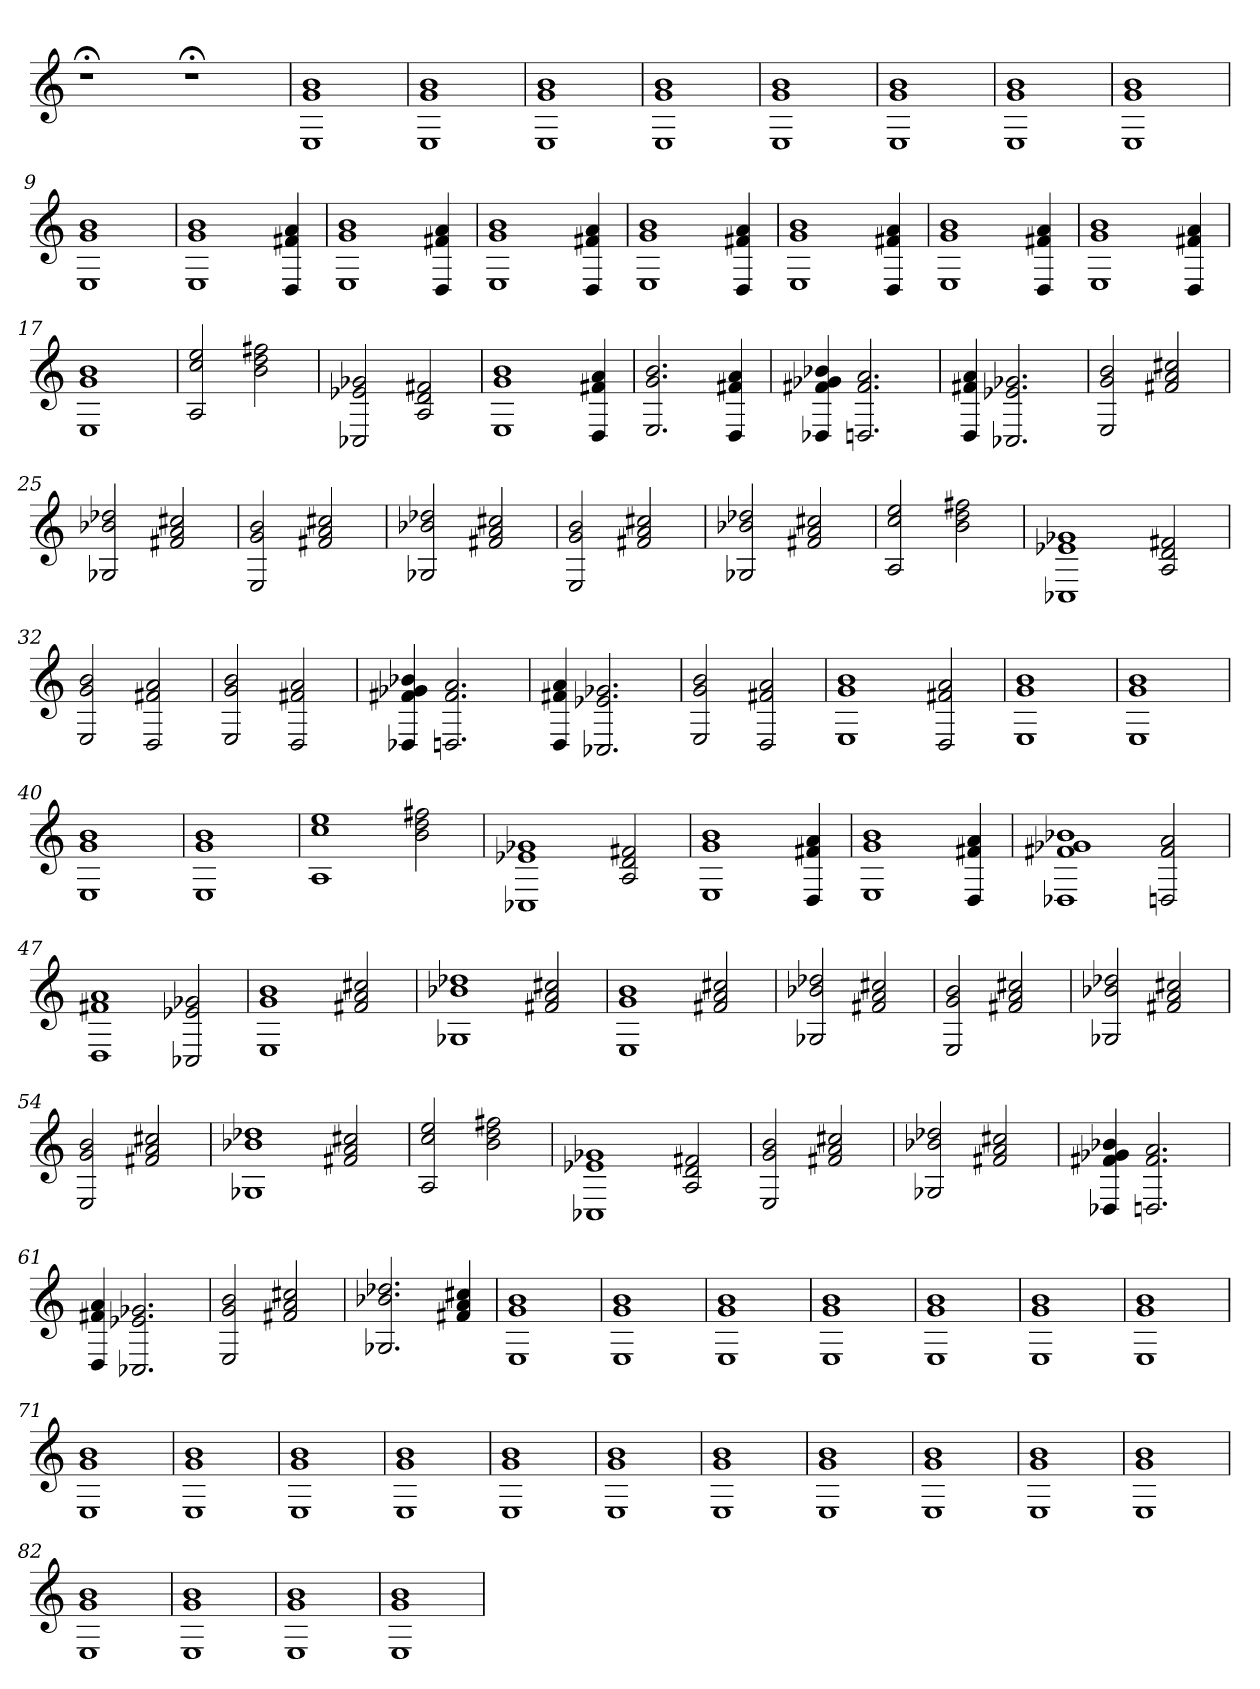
**kern
*part1
*staff1
=
1r;<
1r;<
=1
1E 1g 1b
=2
1E 1g 1b
=3
1E 1g 1b
=4
1E 1g 1b
=5
1E 1g 1b
=6
1E 1g 1b
=7
1E 1g 1b
=8
1E 1g 1b
=9
1E 1g 1b
=10
1E 1g 1b
4D 4f#X 4a
=11
1E 1g 1b
4D 4f#X 4a
=12
1E 1g 1b
4D 4f#X 4a
=13
1E 1g 1b
4D 4f#X 4a
=14
1E 1g 1b
4D 4f#X 4a
=15
1E 1g 1b
4D 4f#X 4a
=16
1E 1g 1b
4D 4f#X 4a
=17
1E 1g 1b
=18
2A 2cc 2ee
2b 2dd 2ff#X
=19
2C-X 2e-X 2g-X
2A 2d 2f#X
=20
1E 1g 1b
4D 4f#X 4a
=21
2.E 2.g 2.b
4D 4f#X 4a
=22
4D-X 4f#X 4g-X 4b-X
2.Dn 2.f# 2.a
=23
4D 4f#X 4a
2.C-X 2.e-X 2.g-X
=24
2E 2g 2b
2f#X 2a 2cc#X
=25
2G-X 2b-X 2dd-X
2f#X 2a 2cc#X
=26
2E 2g 2b
2f#X 2a 2cc#X
=27
2G-X 2b-X 2dd-X
2f#X 2a 2cc#X
=28
2E 2g 2b
2f#X 2a 2cc#X
=29
2G-X 2b-X 2dd-X
2f#X 2a 2cc#X
=30
2A 2cc 2ee
2b 2dd 2ff#X
=31
1C-X 1e-X 1g-X
2A 2d 2f#X
=32
2E 2g 2b
2D 2f#X 2a
=33
2E 2g 2b
2D 2f#X 2a
=34
4D-X 4f#X 4g-X 4b-X
2.Dn 2.f# 2.a
=35
4D 4f#X 4a
2.C-X 2.e-X 2.g-X
=36
2E 2g 2b
2D 2f#X 2a
=37
1E 1g 1b
2D 2f#X 2a
=38
1E 1g 1b
=39
1E 1g 1b
=40
1E 1g 1b
=41
1E 1g 1b
=42
1A 1cc 1ee
2b 2dd 2ff#X
=43
1C-X 1e-X 1g-X
2A 2d 2f#X
=44
1E 1g 1b
4D 4f#X 4a
=45
1E 1g 1b
4D 4f#X 4a
=46
1D-X 1f#X 1g-X 1b-X
2Dn 2f# 2a
=47
1D 1f#X 1a
2C-X 2e-X 2g-X
=48
1E 1g 1b
2f#X 2a 2cc#X
=49
1G-X 1b-X 1dd-X
2f#X 2a 2cc#X
=50
1E 1g 1b
2f#X 2a 2cc#X
=51
2G-X 2b-X 2dd-X
2f#X 2a 2cc#X
=52
2E 2g 2b
2f#X 2a 2cc#X
=53
2G-X 2b-X 2dd-X
2f#X 2a 2cc#X
=54
2E 2g 2b
2f#X 2a 2cc#X
=55
1G-X 1b-X 1dd-X
2f#X 2a 2cc#X
=56
2A 2cc 2ee
2b 2dd 2ff#X
=57
1C-X 1e-X 1g-X
2A 2d 2f#X
=58
2E 2g 2b
2f#X 2a 2cc#X
=59
2G-X 2b-X 2dd-X
2f#X 2a 2cc#X
=60
4D-X 4f#X 4g-X 4b-X
2.Dn 2.f# 2.a
=61
4D 4f#X 4a
2.C-X 2.e-X 2.g-X
=62
2E 2g 2b
2f#X 2a 2cc#X
=63
2.G-X 2.b-X 2.dd-X
4f#X 4a 4cc#X
=64
1E 1g 1b
=65
1E 1g 1b
=66
1E 1g 1b
=67
1E 1g 1b
=68
1E 1g 1b
=69
1E 1g 1b
=70
1E 1g 1b
=71
1E 1g 1b
=72
1E 1g 1b
=73
1E 1g 1b
=74
1E 1g 1b
=75
1E 1g 1b
=76
1E 1g 1b
=77
1E 1g 1b
=78
1E 1g 1b
=79
1E 1g 1b
=80
1E 1g 1b
=81
1E 1g 1b
=82
1E 1g 1b
=83
1E 1g 1b
=84
1E 1g 1b
=85
1E 1g 1b
=
*-
